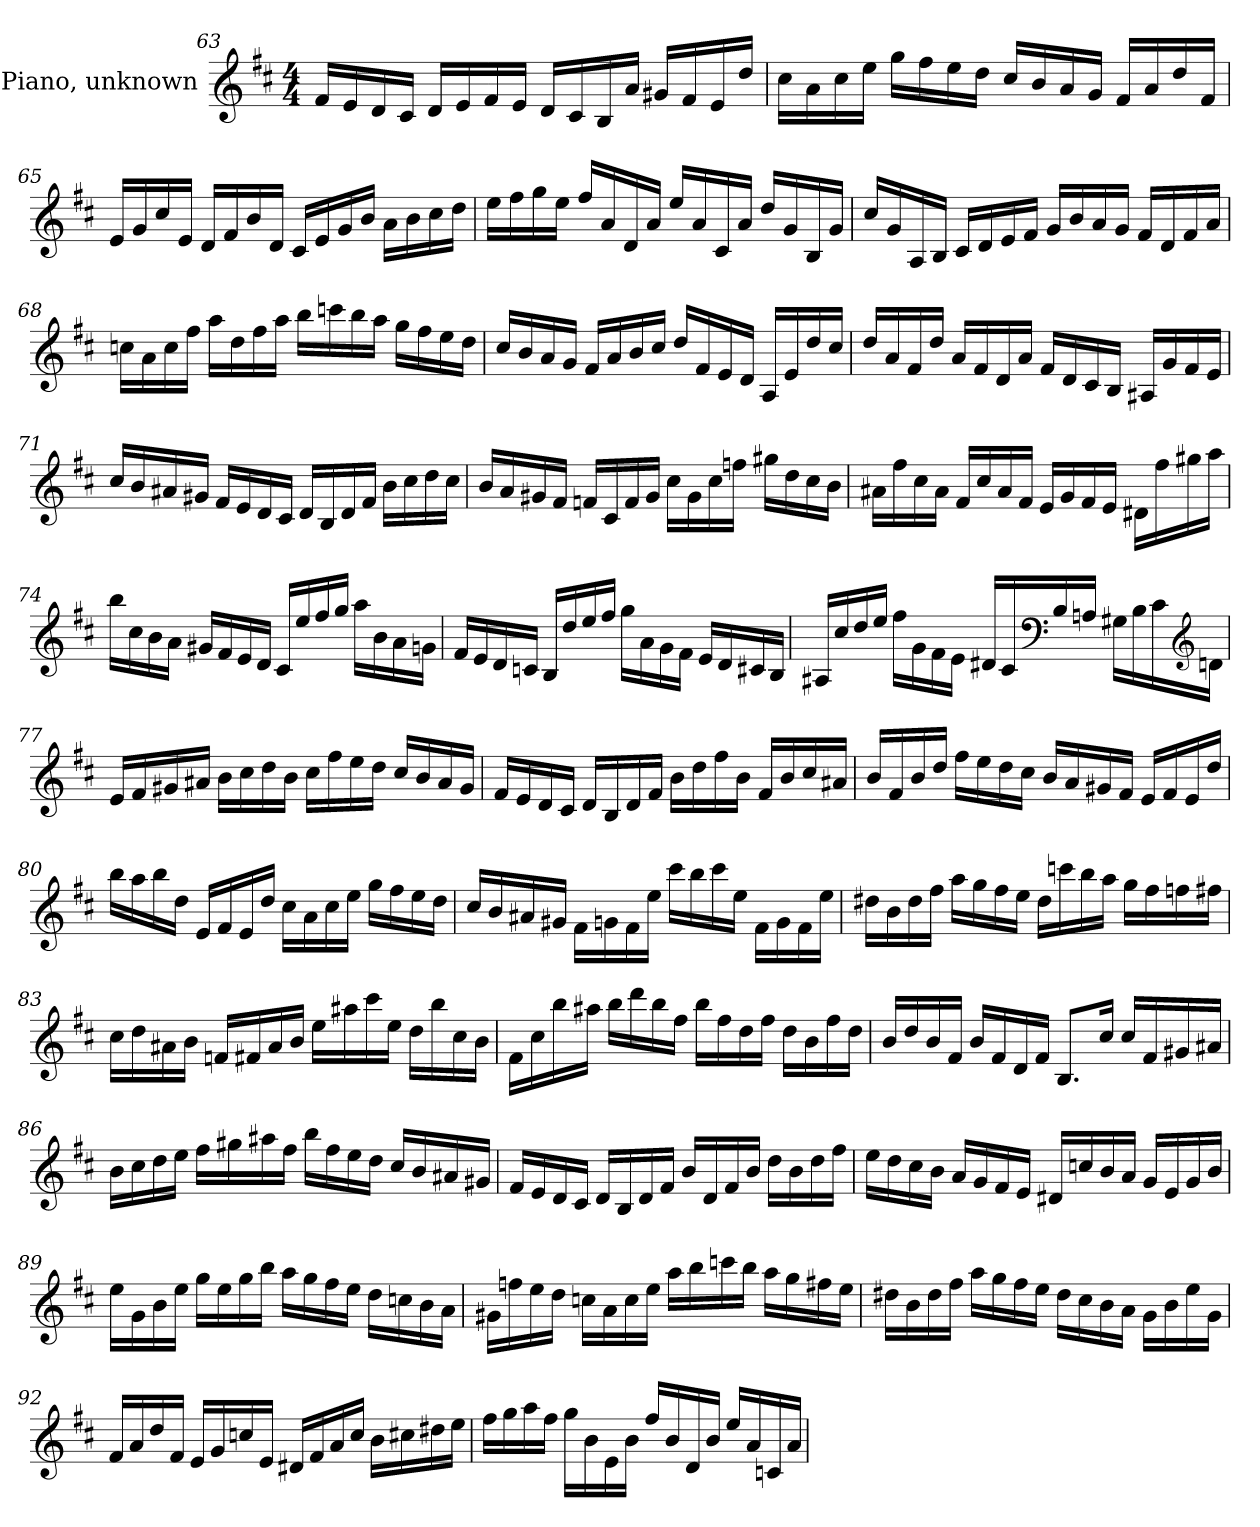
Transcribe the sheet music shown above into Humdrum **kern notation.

**kern
*part1
*staff1
*I"Piano, unknown
*I'Pno.
*clefG2
*k[f#c#]
*M4/4
=63
16f#/LL
16e/
16d/
16c#/JJ
16d/LL
16e/
16f#/
16e/JJ
16d/LL
16c#/
16B/
16a/JJ
16g#X/LL
16f#/
16e/
16dd/JJ
!!LO:LB:g=z
=64
16cc#\LL
16a\
16cc#\
16ee\JJ
16gg\LL
16ff#\
16ee\
16dd\JJ
16cc#/LL
16b/
16a/
16g/JJ
16f#/LL
16a/
16dd/
16f#/JJ
=65
16e/LL
16g/
16cc#/
16e/JJ
16d/LL
16f#/
16b/
16d/JJ
16c#/LL
16e/
16g/
16b/JJ
16a\LL
16b\
16cc#\
16dd\JJ
=66
16ee\LL
16ff#\
16gg\
16ee\JJ
16ff#/LL
16a/
16d/
16a/JJ
16ee/LL
16a/
16c#/
16a/JJ
16dd/LL
16g/
16B/
16g/JJ
!!LO:LB:g=z
=67
16cc#/LL
16g/
16A/
16B/JJ
16c#/LL
16d/
16e/
16f#/JJ
16g/LL
16b/
16a/
16g/JJ
16f#/LL
16d/
16f#/
16a/JJ
=68
16ccn\LL
16a\
16cc\
16ff#\JJ
16aa\LL
16dd\
16ff#\
16aa\JJ
16bb\LL
16cccn\
16bb\
16aa\JJ
16gg\LL
16ff#\
16ee\
16dd\JJ
!!LO:PB:g=z
=69
16cc#/LL
16b/
16a/
16g/JJ
16f#/LL
16a/
16b/
16cc#/JJ
16dd/LL
16f#/
16e/
16d/JJ
16A/LL
16e/
16dd/
16cc#/JJ
=70
16dd/LL
16a/
16f#/
16dd/JJ
16a/LL
16f#/
16d/
16a/JJ
16f#/LL
16d/
16c#/
16B/JJ
16A#X/LL
16g/
16f#/
16e/JJ
!!LO:LB:g=z
=71
16cc#/LL
16b/
16a#X/
16g#X/JJ
16f#/LL
16e/
16d/
16c#/JJ
16d/LL
16B/
16d/
16f#/JJ
16b\LL
16cc#\
16dd\
16cc#\JJ
=72
16b/LL
16a/
16g#X/
16f#/JJ
16fn/LL
16c#/
16f/
16g#/JJ
16cc#\LL
16g#\
16cc#\
16ffn\JJ
16gg#X\LL
16dd\
16cc#\
16b\JJ
!!LO:LB:g=z
=73
16a#X\LL
16ff#\
16cc#\
16a#\JJ
16f#/LL
16cc#/
16a#/
16f#/JJ
16e/LL
16g/
16f#/
16e/JJ
16d#X\LL
16ff#\
16gg#X\
16aa\JJ
=74
16bb\LL
16cc#\
16b\
16a\JJ
16g#X/LL
16f#/
16e/
16d/JJ
16c#/LL
16ee/
16ff#/
16gg/JJ
16aa\LL
16b\
16a\
16gn\JJ
!!LO:LB:g=z
=75
16f#/LL
16e/
16d/
16cn/JJ
16B/LL
16dd/
16ee/
16ff#/JJ
16gg\LL
16a\
16g\
16f#\JJ
16e/LL
16d/
16c#X/
16B/JJ
=76
16A#X/LL
16cc#/
16dd/
16ee/JJ
16ff#\LL
16g\
16f#\
16e\JJ
16d#X/LL
16c#/
*clefF4
16B/
16An/JJ
16G#X\LL
16B\
16c#\
*clefG2
16dn\JJ
!!LO:LB:g=z
=77
16e/LL
16f#/
16g#X/
16a#X/JJ
16b\LL
16cc#\
16dd\
16b\JJ
16cc#\LL
16ff#\
16ee\
16dd\JJ
16cc#/LL
16b/
16a#/
16g#/JJ
=78
16f#/LL
16e/
16d/
16c#/JJ
16d/LL
16B/
16d/
16f#/JJ
16b\LL
16dd\
16ff#\
16b\JJ
16f#/LL
16b/
16cc#/
16a#X/JJ
!!LO:LB:g=z
=79
16b/LL
16f#/
16b/
16dd/JJ
16ff#\LL
16ee\
16dd\
16cc#\JJ
16b/LL
16a/
16g#X/
16f#/JJ
16e/LL
16f#/
16e/
16dd/JJ
=80
16bb\LL
16aa\
16bb\
16dd\JJ
16e/LL
16f#/
16e/
16dd/JJ
16cc#\LL
16a\
16cc#\
16ee\JJ
16gg\LL
16ff#\
16ee\
16dd\JJ
!!LO:LB:g=z
=81
16cc#/LL
16b/
16a#X/
16g#X/JJ
16f#\LL
16gn\
16f#\
16ee\JJ
16ccc#\LL
16bb\
16ccc#\
16ee\JJ
16f#\LL
16g\
16f#\
16ee\JJ
=82
16dd#X\LL
16b\
16dd#\
16ff#\JJ
16aa\LL
16gg\
16ff#\
16ee\JJ
16dd#\LL
16cccn\
16bb\
16aa\JJ
16gg\LL
16ff#\
16ffn\
16ff#X\JJ
!!LO:LB:g=z
=83
16cc#\LL
16dd\
16a#X\
16b\JJ
16fn/LL
16f#X/
16a#/
16b/JJ
16ee\LL
16aa#X\
16ccc#\
16ee\JJ
16dd\LL
16bb\
16cc#\
16b\JJ
=84
16f#\LL
16cc#\
16bb\
16aa#X\JJ
16bb\LL
16ddd\
16bb\
16ff#\JJ
16bb\LL
16ff#\
16dd\
16ff#\JJ
16dd\LL
16b\
16ff#\
16dd\JJ
!!LO:LB:g=z
=85
16b/LL
16dd/
16b/
16f#/JJ
16b/LL
16f#/
16d/
16f#/JJ
8.B/L
16cc#/Jk
16cc#/LL
16f#/
16g#X/
16a#X/JJ
=86
16b\LL
16cc#\
16dd\
16ee\JJ
16ff#\LL
16gg#X\
16aa#X\
16ff#\JJ
16bb\LL
16ff#\
16ee\
16dd\JJ
16cc#/LL
16b/
16a#X/
16g#X/JJ
!!LO:LB:g=z
=87
16f#/LL
16e/
16d/
16c#/JJ
16d/LL
16B/
16d/
16f#/JJ
16b/LL
16d/
16f#/
16b/JJ
16dd\LL
16b\
16dd\
16ff#\JJ
=88
16ee\LL
16dd\
16cc#\
16b\JJ
16a/LL
16g/
16f#/
16e/JJ
16d#X/LL
16ccn/
16b/
16a/JJ
16g/LL
16e/
16g/
16b/JJ
!!LO:LB:g=z
=89
16ee\LL
16g\
16b\
16ee\JJ
16gg\LL
16ee\
16gg\
16bb\JJ
16aa\LL
16gg\
16ff#\
16ee\JJ
16dd\LL
16ccn\
16b\
16a\JJ
=90
16g#X\LL
16ffn\
16ee\
16dd\JJ
16ccn\LL
16a\
16cc\
16ee\JJ
16aa\LL
16bb\
16cccn\
16bb\JJ
16aa\LL
16gg\
16ff#X\
16ee\JJ
!!LO:PB:g=z
=91
16dd#X\LL
16b\
16dd#\
16ff#\JJ
16aa\LL
16gg\
16ff#\
16ee\JJ
16dd#\LL
16cc#\
16b\
16a\JJ
16g\LL
16b\
16ee\
16g\JJ
=92
16f#/LL
16a/
16dd/
16f#/JJ
16e/LL
16g/
16ccn/
16e/JJ
16d#X/LL
16f#/
16a/
16cc/JJ
16b\LL
16cc#X\
16dd#X\
16ee\JJ
!!LO:LB:g=z
=93
16ff#\LL
16gg\
16aa\
16ff#\JJ
16gg\LL
16b\
16e\
16b\JJ
16ff#/LL
16b/
16d/
16b/JJ
16ee/LL
16a/
16cn/
16a/JJ
=
*-
